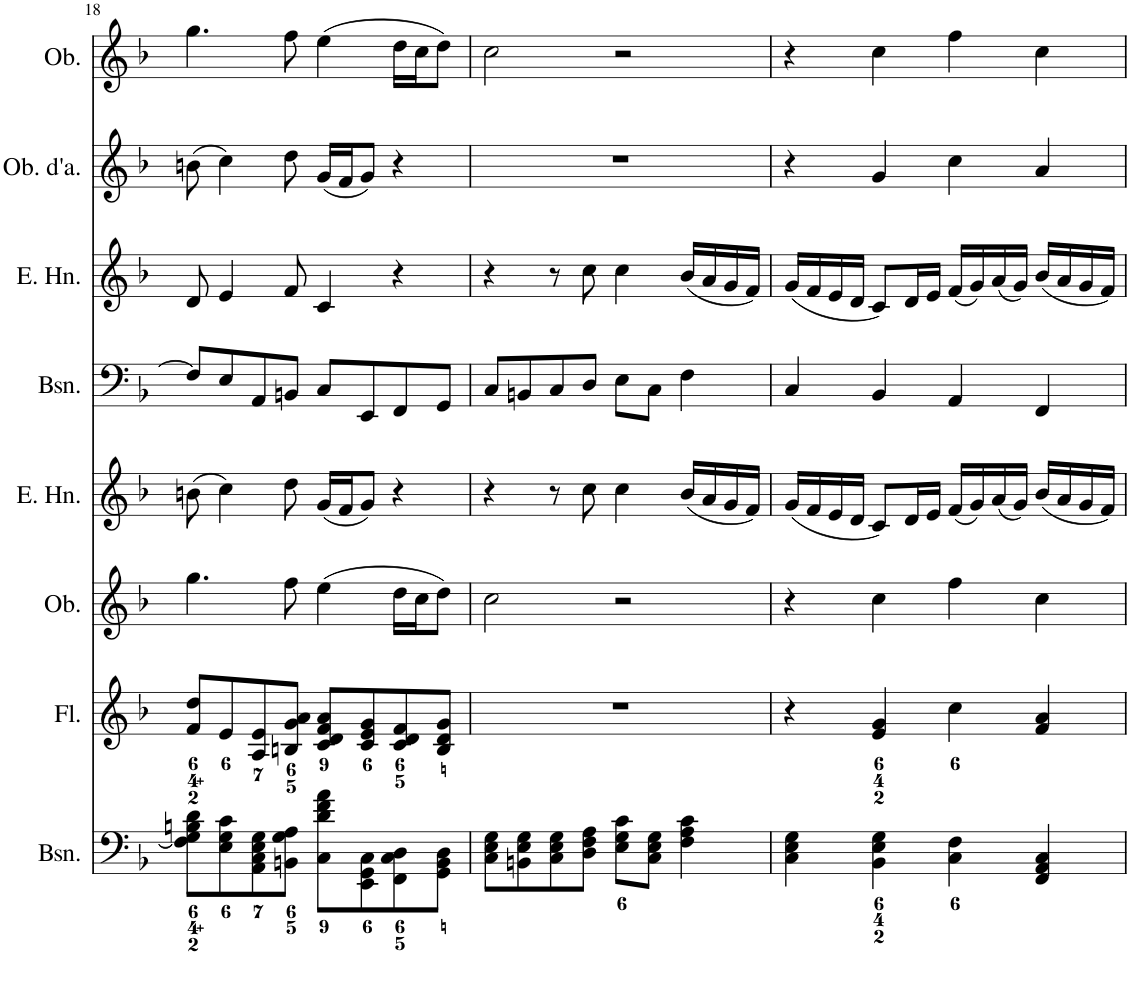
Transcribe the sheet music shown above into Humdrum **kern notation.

**kern	**kern	**kern	**kern	**kern	**kern	**kern	**kern
*part8	*part7	*part6	*part5	*part4	*part3	*part2	*part1
*staff8	*staff7	*staff6	*staff5	*staff4	*staff3	*staff2	*staff1
*I"Bassoon	*I"Flute	*I"Oboe	*I"English Horn	*I"Bassoon	*I"English Horn	*I"Oboe d'amore	*I"Oboe
*I'Bsn.	*I'Fl.	*I'Ob.	*I'E. Hn.	*I'Bsn.	*I'E. Hn.	*I'Ob. d'a.	*I'Ob.
!!LO:PB:g=z
*clefF4	*clefG2	*clefG2	*clefG2	*clefF4	*clefG2	*clefG2	*clefG2
*	*	*	*ITrd4c7	*	*ITrd4c7	*	*
*k[b-]	*k[b-]	*k[b-]	*k[b-]	*k[b-]	*k[b-]	*k[b-]	*k[b-]
*M4/4	*M4/4	*M4/4	*M4/4	*M4/4	*M4/4	*M4/4	*M4/4
*met(c)	*met(c)	*met(c)	*met(c)	*met(c)	*met(c)	*met(c)	*met(c)
=18	=18	=18	=18	=18	=18	=18	=18
8F\] 8G\ 8Bn\ 8d\L	8f/ 8dd/L	4.gg\	(8bn\	8F/L]	8d/	(8bn\	4.gg\
8E\ 8G\ 8c\	8e/	.	4cc\)	8E/	4e/	4cc\)	.
8AA\ 8C\ 8E\ 8G\	8A/ 8e/	.	.	8AA/	.	.	.
8BBn\ 8G\ 8A\J	8Bn/ 8g/ 8a/J	8ff\	8dd\	8BBn/J	8f/	8dd\	8ff\
8C\ 8d\ 8f\ 8a\L	8c/ 8d/ 8f/ 8a/L	(4ee\	(16g/LL	8C/L	4c/	(16g/LL	(4ee\
.	.	.	16f/J	.	.	16f/J	.
8EE\ 8GG\ 8C\	8c/ 8e/ 8g/	.	8g/J)	8EE/	.	8g/J)	.
8FF\ 8C\ 8D\	8c/ 8d/ 8f/	16dd\LL	4r	8FF/	4r	4r	16dd\LL
.	.	16cc\J	.	.	.	.	16cc\J
8GG\ 8BB\ 8D\J	8B/ 8d/ 8g/J	8dd\J)	.	8GG/J	.	.	8dd\J)
=19	=19	=19	=19	=19	=19	=19	=19
8C\ 8E\ 8G\L	1r	2cc\	4r	8C/L	4r	1r	2cc\
8BBn\ 8E\ 8G\	.	.	.	8BBn/	.	.	.
8C\ 8E\ 8G\	.	.	8r	8C/	8r	.	.
8D\ 8F\ 8A\J	.	.	8cc\	8D/J	8cc\	.	.
8E\ 8G\ 8c\L	.	2r	4cc\	8E\L	4cc\	.	2r
8C\ 8E\ 8G\J	.	.	.	8C\J	.	.	.
4F\ 4A\ 4c\	.	.	(16b-/LL	4F\	(16b-/LL	.	.
.	.	.	16a/	.	16a/	.	.
.	.	.	16g/	.	16g/	.	.
.	.	.	16f/JJ)	.	16f/JJ)	.	.
=20	=20	=20	=20	=20	=20	=20	=20
4C\ 4E\ 4G\	4r	4r	(16g/LL	4C/	(16g/LL	4r	4r
.	.	.	16f/	.	16f/	.	.
.	.	.	16e/	.	16e/	.	.
.	.	.	16d/JJ	.	16d/JJ	.	.
4BB-\ 4E\ 4G\	4e/ 4g/	4cc\	8c/L)	4BB-/	8c/L)	4g/	4cc\
.	.	.	16d/L	.	16d/L	.	.
.	.	.	16e/JJ	.	16e/JJ	.	.
4C\ 4F\	4cc\	4ff\	(16f/LL	4AA/	(16f/LL	4cc\	4ff\
.	.	.	16g/)	.	16g/)	.	.
.	.	.	(16a/	.	(16a/	.	.
.	.	.	16g/JJ)	.	16g/JJ)	.	.
4FF/ 4AA/ 4C/	4f/ 4a/	4cc\	(16b-/LL	4FF/	(16b-/LL	4a/	4cc\
.	.	.	16a/	.	16a/	.	.
.	.	.	16g/	.	16g/	.	.
.	.	.	16f/JJ)	.	16f/JJ)	.	.
=	=	=	=	=	=	=	=
*-	*-	*-	*-	*-	*-	*-	*-
